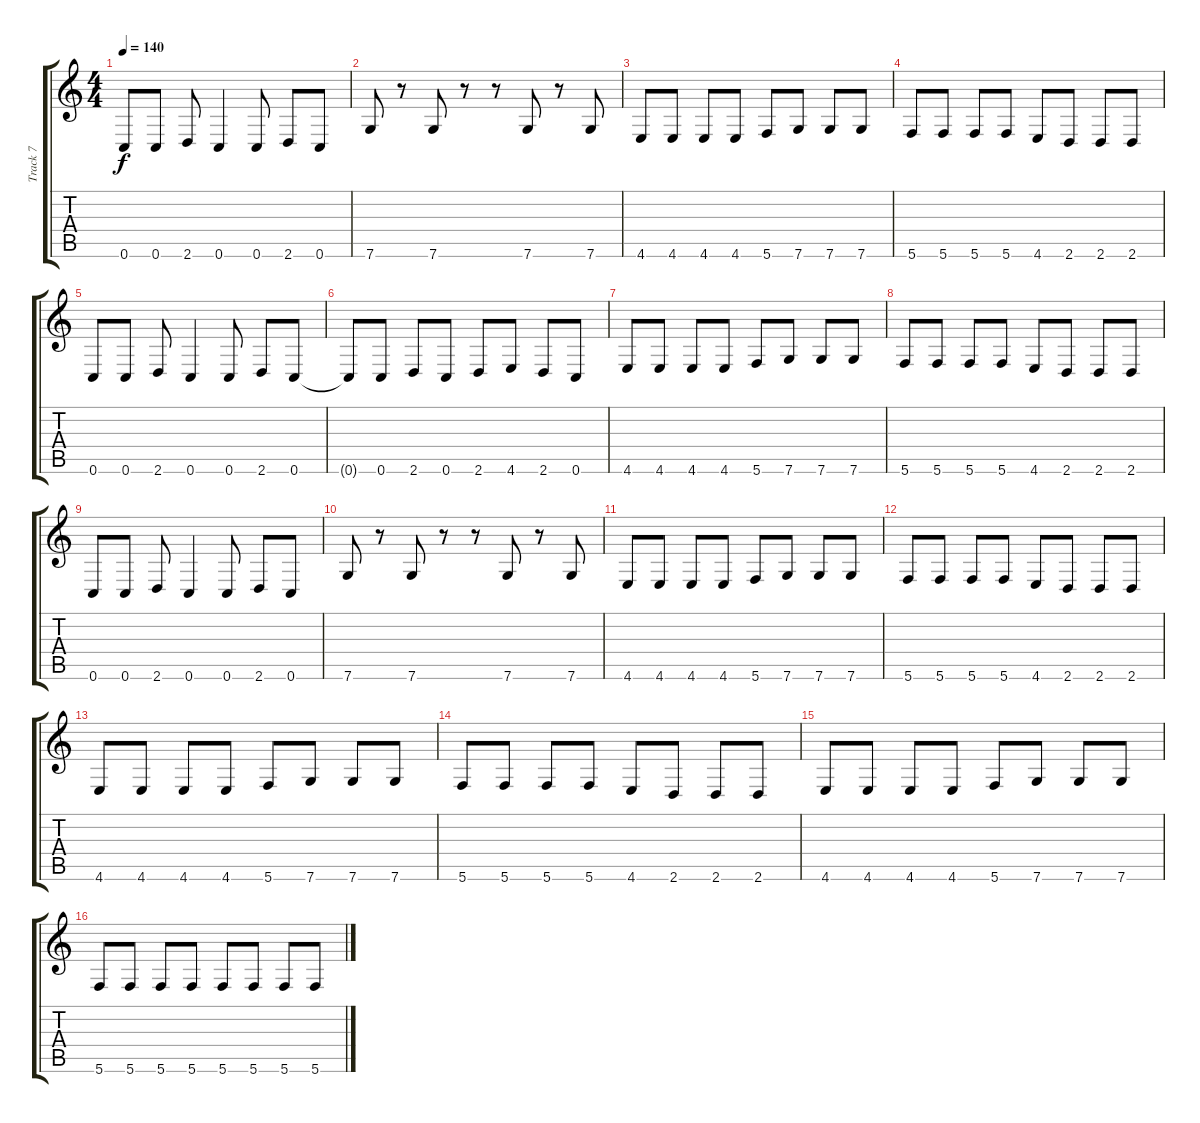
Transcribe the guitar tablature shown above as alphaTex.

\track ("Track 7" "Track 7") {instrument electricbassfinger}
\staff {score tabs}
\tuning (D4 A3 F3 C3 G2 C2) {hide}
\ts (4 4)
\tempo 140
\clef g2
\ks c
0.6.8{dy f} 0.6.8 2.6.8 0.6.4 0.6.8 2.6.8 0.6.8 |
7.6.8 r.8 7.6.8 r.8 r.8 7.6.8 r.8 7.6.8 |
4.6.8 4.6.8 4.6.8 4.6.8 5.6.8 7.6.8 7.6.8 7.6.8 |
5.6.8 5.6.8 5.6.8 5.6.8 4.6.8 2.6.8 2.6.8 2.6.8 |
0.6.8 0.6.8 2.6.8 0.6.4 0.6.8 2.6.8 0.6.8 |
0.6{t}.8 0.6.8 2.6.8 0.6.8 2.6.8 4.6.8 2.6.8 0.6.8 |
4.6.8 4.6.8 4.6.8 4.6.8 5.6.8 7.6.8 7.6.8 7.6.8 |
5.6.8 5.6.8 5.6.8 5.6.8 4.6.8 2.6.8 2.6.8 2.6.8 |
0.6.8 0.6.8 2.6.8 0.6.4 0.6.8 2.6.8 0.6.8 |
7.6.8 r.8 7.6.8 r.8 r.8 7.6.8 r.8 7.6.8 |
4.6.8 4.6.8 4.6.8 4.6.8 5.6.8 7.6.8 7.6.8 7.6.8 |
5.6.8 5.6.8 5.6.8 5.6.8 4.6.8 2.6.8 2.6.8 2.6.8 |
4.6.8 4.6.8 4.6.8 4.6.8 5.6.8 7.6.8 7.6.8 7.6.8 |
5.6.8 5.6.8 5.6.8 5.6.8 4.6.8 2.6.8 2.6.8 2.6.8 |
4.6.8 4.6.8 4.6.8 4.6.8 5.6.8 7.6.8 7.6.8 7.6.8 |
5.6.8 5.6.8 5.6.8 5.6.8 5.6.8 5.6.8 5.6.8 5.6.8
